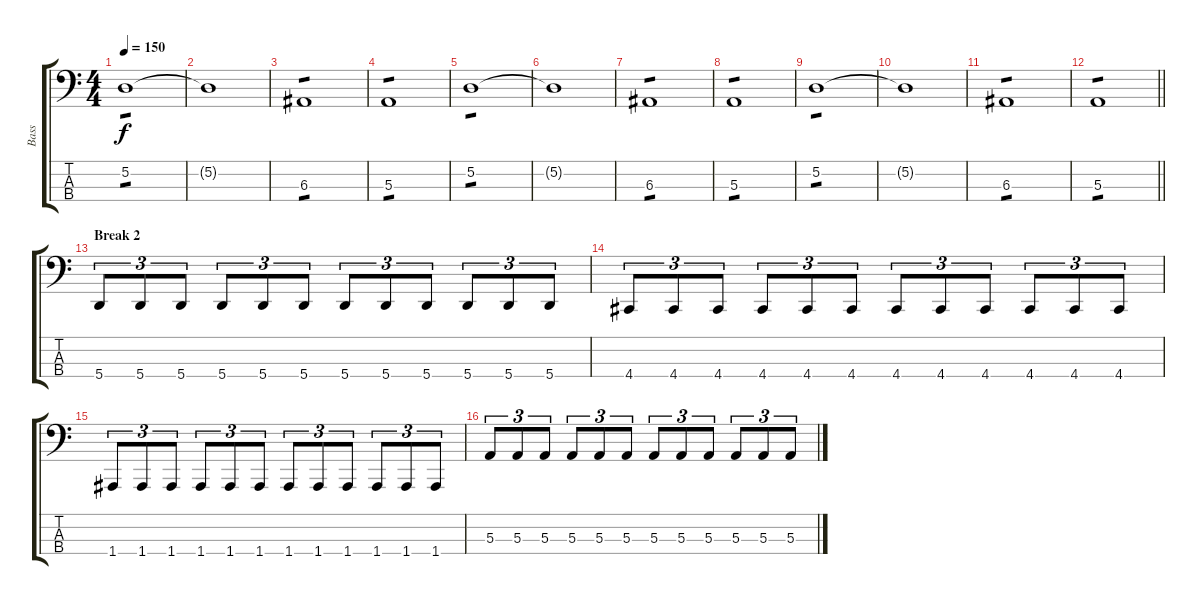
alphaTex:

\track ("Bass" "Bass") {instrument electricbassfinger}
\staff {score tabs}
\tuning (D2 A1 E1 A0) {hide}
\ts (4 4)
\tempo 150
\clef f4
\ks c
5.2.1{tp 1 dy f} |
5.2{t}.1 |
6.3.1{tp 1} |
5.3.1{tp 1} |
5.2.1{tp 1} |
5.2{t}.1 |
6.3.1{tp 1} |
5.3.1{tp 1} |
5.2.1{tp 1} |
5.2{t}.1 |
6.3.1{tp 1} |
\barLineRight lightlight
5.3.1{tp 1} |
\section ("" "Break 2")
5.4.8{tu (3 2)} 5.4.8{tu (3 2)} 5.4.8{tu (3 2)} 5.4.8{tu (3 2)} 5.4.8{tu (3 2)} 5.4.8{tu (3 2)} 5.4.8{tu (3 2)} 5.4.8{tu (3 2)} 5.4.8{tu (3 2)} 5.4.8{tu (3 2)} 5.4.8{tu (3 2)} 5.4.8{tu (3 2)} |
4.4.8{tu (3 2)} 4.4.8{tu (3 2)} 4.4.8{tu (3 2)} 4.4.8{tu (3 2)} 4.4.8{tu (3 2)} 4.4.8{tu (3 2)} 4.4.8{tu (3 2)} 4.4.8{tu (3 2)} 4.4.8{tu (3 2)} 4.4.8{tu (3 2)} 4.4.8{tu (3 2)} 4.4.8{tu (3 2)} |
1.4.8{tu (3 2)} 1.4.8{tu (3 2)} 1.4.8{tu (3 2)} 1.4.8{tu (3 2)} 1.4.8{tu (3 2)} 1.4.8{tu (3 2)} 1.4.8{tu (3 2)} 1.4.8{tu (3 2)} 1.4.8{tu (3 2)} 1.4.8{tu (3 2)} 1.4.8{tu (3 2)} 1.4.8{tu (3 2)} |
5.3.8{tu (3 2)} 5.3.8{tu (3 2)} 5.3.8{tu (3 2)} 5.3.8{tu (3 2)} 5.3.8{tu (3 2)} 5.3.8{tu (3 2)} 5.3.8{tu (3 2)} 5.3.8{tu (3 2)} 5.3.8{tu (3 2)} 5.3.8{tu (3 2)} 5.3.8{tu (3 2)} 5.3.8{tu (3 2)}
